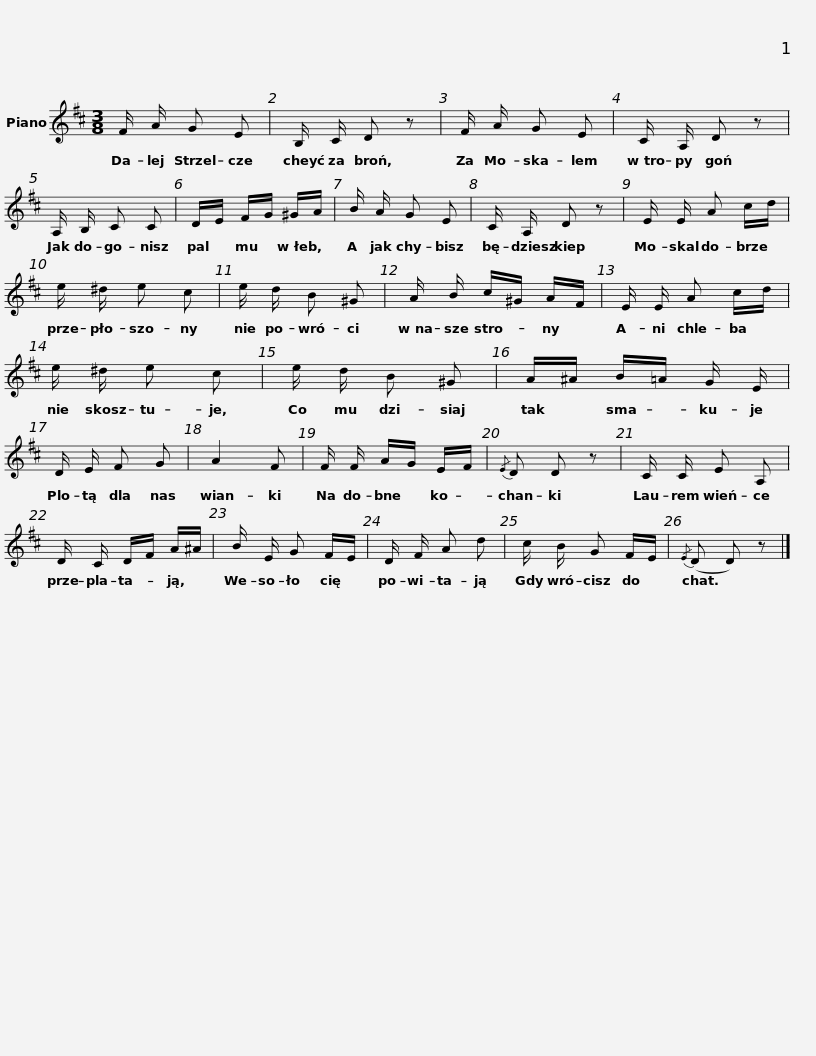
X:1
L:1/8
M:3/8
I:linebreak $
K:D
V:1 treble
V:1
 F/ A/ G E | B,/ C/ D z | F/ A/ G E | C/ A,/ D z | A,/ B,/ C C | %5
 D/E/ F/G/ ^G/A/ |$ B/ A/ G E | C/ A,/ D z | E/ E/ A c/d/ | e/ ^d/ e c | %10
 e/ d/ B ^G | A/ B/ c/^G/ A/F/ |$ E/ E/ A c/d/ | e/ ^d/ e c | e/ d/ B ^G | %15
 A/^A/ B/=A/ G/ E/ | D/ E/ F G | A2 F |$ F/ F/ A/G/ E/F/ |{/E} D D z | %20
 C/ C/ E A, | D/ C/ D/F/ A/^A/ | B/ E/ G F/E/ | D/ F/ A d |$ c/ B/ G F/E/ | %25
{/E} (D D) z |] %26
